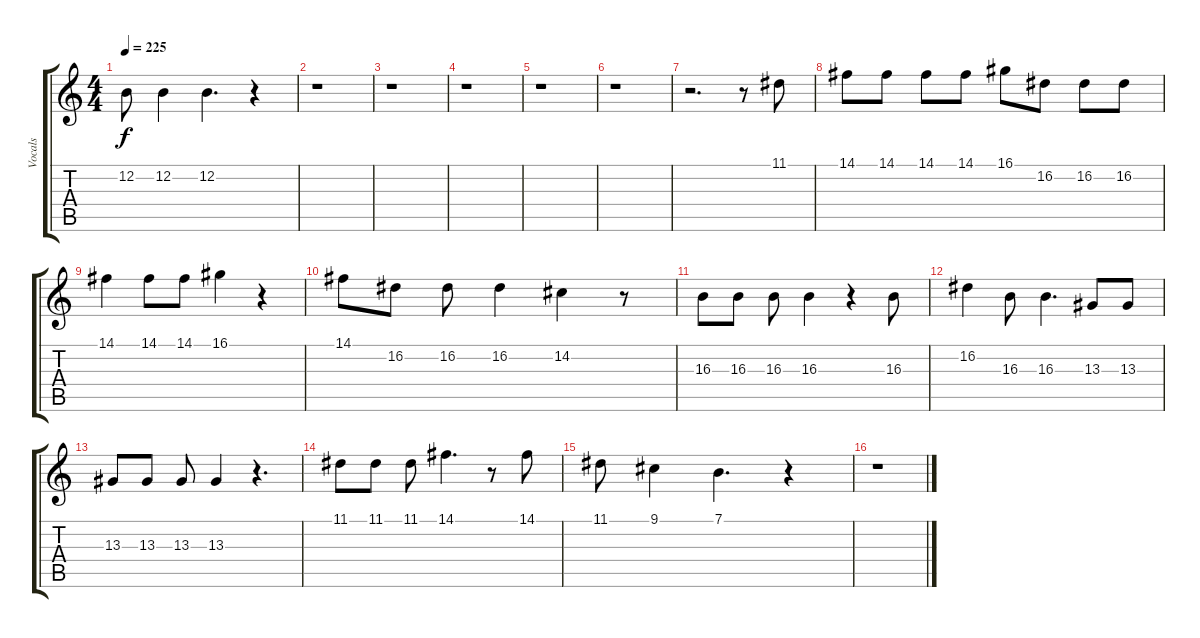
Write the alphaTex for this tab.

\track ("Vocals" "Vocals") {instrument baritonesax}
\staff {score tabs}
\tuning (E4 B3 G3 D3 A2 E2) {hide}
\ts (4 4)
\tempo 225
\clef g2
\ks c
12.2.8{dy f} 12.2.4 12.2.4{d} r.4 |
r.1 |
r.1 |
r.1 |
r.1 |
r.1 |
r.2{d} r.8 11.1.8 |
14.1.8 14.1.8 14.1.8 14.1.8 16.1.8 16.2.8 16.2.8 16.2.8 |
14.1.4 14.1.8 14.1.8 16.1.4 r.4 |
14.1.8 16.2.8 16.2.8 16.2.4 14.2.4 r.8 |
16.3.8 16.3.8 16.3.8 16.3.4 r.4 16.3.8 |
16.2.4 16.3.8 16.3.4{d} 13.3.8 13.3.8 |
13.3.8 13.3.8 13.3.8 13.3.4 r.4{d} |
11.1.8 11.1.8 11.1.8 14.1.4{d} r.8 14.1.8 |
11.1.8 9.1.4 7.1.4{d} r.4 |
r.1
